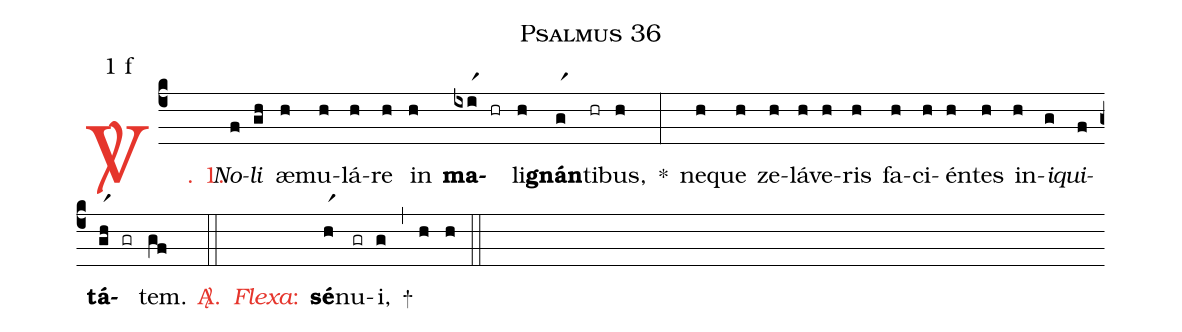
name: Psalmus 36;
mode: 1;
mode-differentia: f;
%%
(c4)

<c><sp>V/</sp>. 1.</c>() <i>No</i>(f)<i>li</i>(gh) æ(h)mu(h)lá(h)re(h) in(h) <b>ma</b>(ixir1)(hr)li(h)<b>gnán</b>(gr1)ti(hr)bus,(h) *(:) ne(h)que(h) ze(h)lá(h)ve(h)ris(h) fa(h)ci(h)én(h)tes(h) in(h)<i>i</i>(g)<i>qui</i>(f)<b>tá</b>(gr1h)(gr)tem.(gf)

<c><sp>A/</sp>.</c>(::)

<nlba><c><i>Flexa</i>:</c>() <b>sé</b></nlba>(hr1)nu(gr)i,(g) +(,) (h) (h)

(::)
